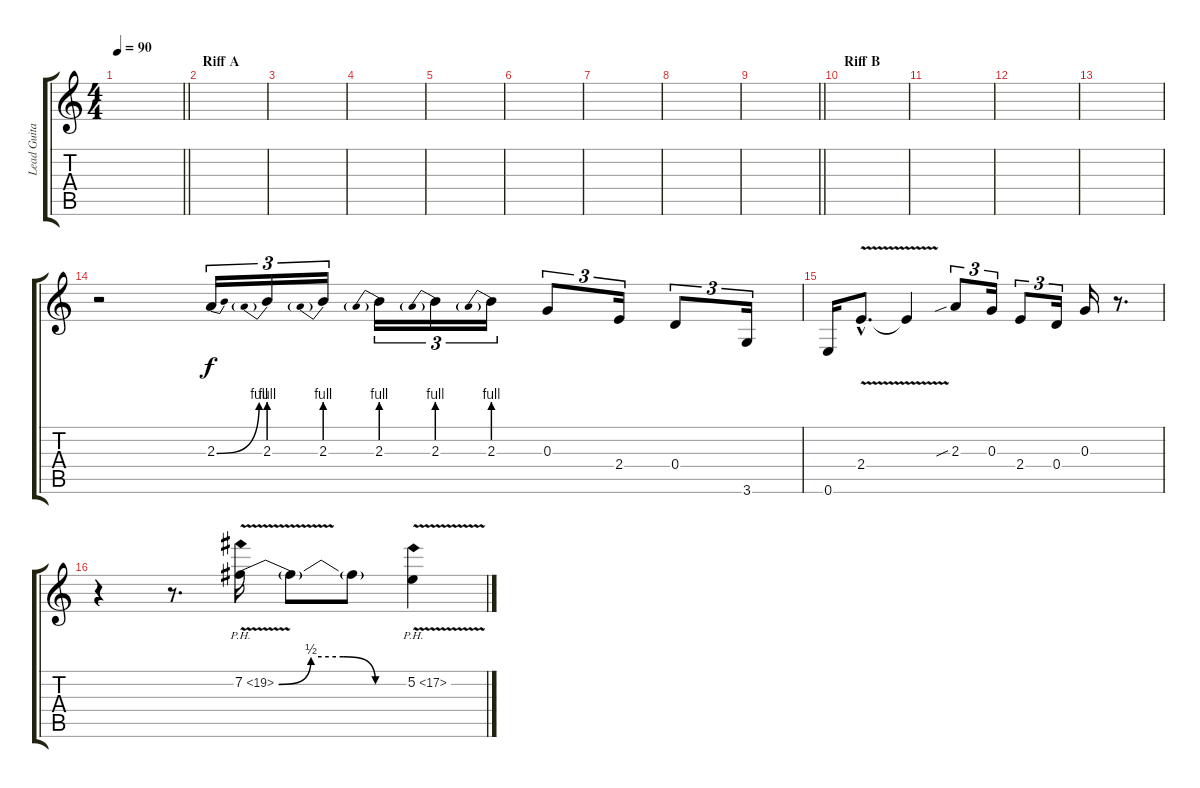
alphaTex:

\track ("Lead Guitar" "Lead Guita") {instrument distortionguitar}
\staff {score tabs}
\tuning (E4 B3 G3 D3 A2 E2) {hide}
\ts (4 4)
\tempo 90
\clef g2
\barLineRight lightlight
\ks c
|
\section ("" "Riff A")
|
|
|
|
|
|
|
\barLineRight lightlight
|
\section ("" "Riff B")
|
|
|
|
r.2 2.3{be (bend 0 0 60 4)}.16{tu (3 2)} 2.3{be (prebend 0 4 60 4)}.16{tu (3 2)} 2.3{be (prebend 0 4 60 4)}.16{tu (3 2)} 2.3{be (prebend 0 4 60 4)}.16{tu (3 2)} 2.3{be (prebend 0 4 60 4)}.16{tu (3 2)} 2.3{be (prebend 0 4 60 4)}.16{tu (3 2)} 0.3.8{tu (3 2)} 2.4.16{tu (3 2)} 0.4.8{tu (3 2)} 3.6.16{tu (3 2)} |
0.6.16 2.4{v hac}.8{d} 2.4{t}.4 2.3{sib}.8{tu (3 2)} 0.3.16{tu (3 2)} 2.4.8{tu (3 2)} 0.4.16{tu (3 2)} 0.3.16 r.8{d} |
r.4 r.8{d} 7.2{be (custom 0 0 15 2 30 2 45 0 60 0) ph 12 v}.16 7.2{t}.8 7.2{t}.8 5.2{ph 12 v}.4
